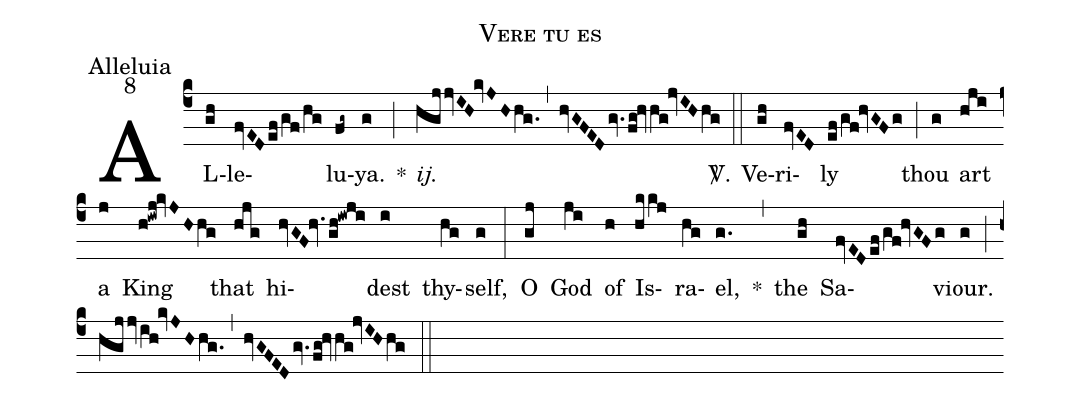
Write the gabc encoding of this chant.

name:Vere tu es;
office-part:Alleluia;
mode:8;
%%
(c4) AL(gh)le(fvED/ef/gf/hg)lu(fg~)ya.(g) *(;) <i>ij.</i>(hgjjvIH!kvJHhg.) (,) (hvGFED/gv.fg!hvhg!jvIH/hg) <sp>V/</sp>.(::) Ve(gh)ri(fvED)ly(ef/gf!hvGFg) (;) thou(g) art(hji) a(j) King(h!iwj!kvJHhg) that(hjg) hi(hvGF!hv.1gh!iwji)dest(i) thy(hg)self,(g) (:) O(gj) God(ji) of(h) Is(hkkj)ra(hg)el,(g.) *(,) the(gh) Sa(fvED/ef/gf!hvGFg)viour.(g) (;) (hgjjvih!kvJHhg.) (,) (hvGFED/gv.fg!hvhg!jvIHhg) (::)
